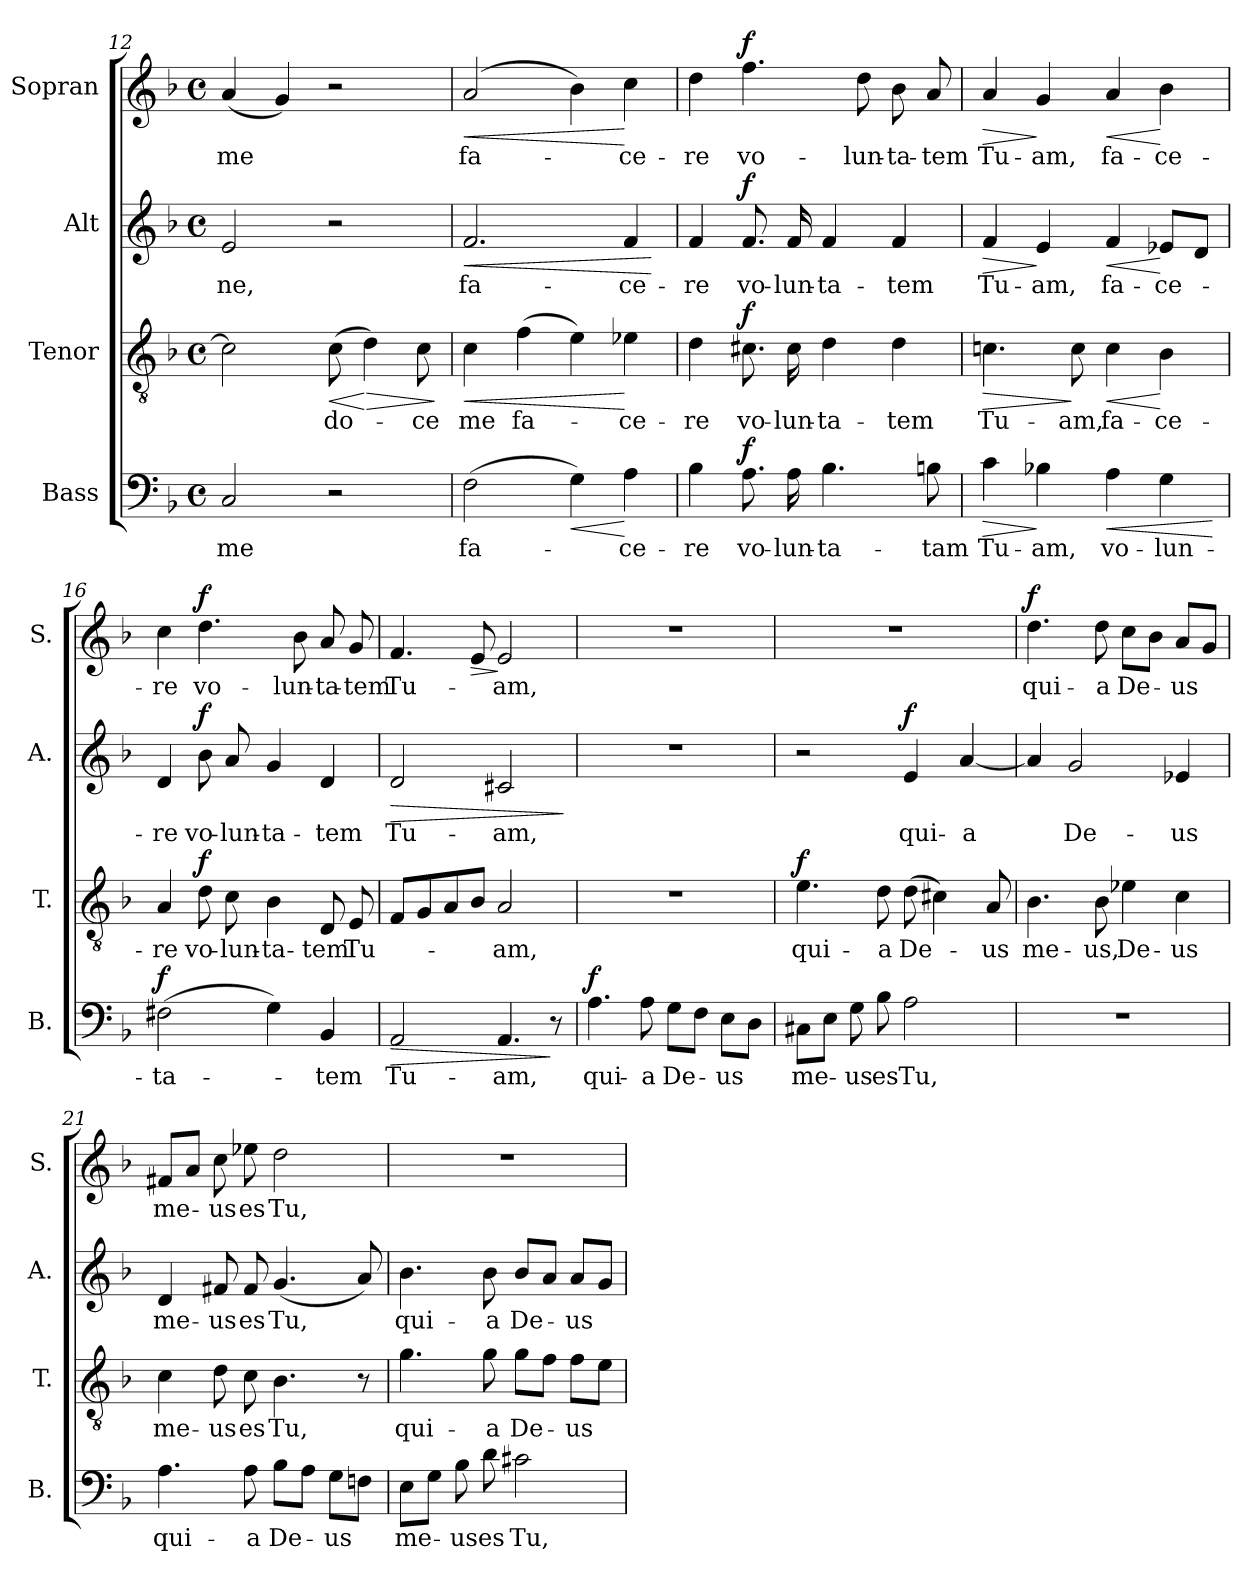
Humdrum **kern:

**kern	**text	**dynam	**kern	**text	**dynam	**kern	**text	**dynam	**kern	**text	**dynam
*part4	*part4	*part4	*part3	*part3	*part3	*part2	*part2	*part2	*part1	*part1	*part1
*staff4	*staff4	*staff4	*staff3	*staff3	*staff3	*staff2	*staff2	*staff2	*staff1	*staff1	*staff1
*I"Bass	*	*	*I"Tenor	*	*	*I"Alt	*	*	*I"Sopran	*	*
*I'B.	*	*	*I'T.	*	*	*I'A.	*	*	*I'S.	*	*
*clefF4	*	*	*clefGv2	*	*	*clefG2	*	*	*clefG2	*	*
*k[b-]	*	*	*k[b-]	*	*	*k[b-]	*	*	*k[b-]	*	*
*F:	*	*	*F:	*	*	*F:	*	*	*F:	*	*
*M4/4	*	*	*M4/4	*	*	*M4/4	*	*	*M4/4	*	*
*met(c)	*	*	*met(c)	*	*	*met(c)	*	*	*met(c)	*	*
=12	=12	=12	=12	=12	=12	=12	=12	=12	=12	=12	=12
!	!LO:LY:b	!	!	!	!	!	!LO:LY:b	!	!	!LO:LY:b	!
2C/	me	.	2c\]	.	.	2e/	-ne,	.	(<4a/	me	.
.	.	.	.	.	.	.	.	.	4g/)	.	.
!	!	!	!	!LO:LY:b	!LO:HP:b	!	!	!	!	!	!
2r	.	.	(>8c\	do-	<	2r	.	.	2r	.	.
!	!	!	!	!	!LO:HP:n=1:b	!	!	!	!	!	!
.	.	.	4d\)	.	[ >	.	.	.	.	.	.
!	!	!	!	!LO:LY:b	!	!	!	!	!	!	!
.	.	.	8c\	-ce	.	.	.	.	.	.	.
.	.	.	.	.	]	.	.	.	.	.	.
=13	=13	=13	=13	=13	=13	=13	=13	=13	=13	=13	=13
!	!LO:LY:b	!	!	!LO:LY:b	!LO:HP:b	!	!LO:LY:b	!LO:HP:b	!	!LO:LY:b	!LO:HP:b
(>2F\	fa-	.	4c\	me	<	2.f/	fa-	<	(2a/	fa-	<
!	!	!	!	!LO:LY:b	!	!	!	!	!	!	!
.	.	.	(>4f\	fa-	.	.	.	.	.	.	.
!	!	!LO:HP:b	!	!	!	!	!	!	!	!	!
4G\)	.	<	4e\)	.	.	.	.	.	4b-\)	.	.
!	!LO:LY:b	!	!	!LO:LY:b	!	!	!LO:LY:b	!	!	!LO:LY:b	!
4A\	-ce-	[	4e-X\	-ce-	[	4f/	-ce-	.	4cc\	-ce-	[
.	.	.	.	.	.	.	.	[	.	.	.
=14	=14	=14	=14	=14	=14	=14	=14	=14	=14	=14	=14
!	!LO:LY:b	!	!	!LO:LY:b	!	!	!LO:LY:b	!	!	!LO:LY:b	!
4B-\	-re	.	4d\	-re	.	4f/	-re	.	4dd\	-re	.
!	!LO:LY:b	!LO:DY:a	!	!LO:LY:b	!LO:DY:a	!	!LO:LY:b	!LO:DY:a	!	!LO:LY:b	!LO:DY:a
8.A\	vo-	f	8.c#X\	vo-	f	8.f/	vo-	f	4.ff\	vo-	f
!	!LO:LY:b	!	!	!LO:LY:b	!	!	!LO:LY:b	!	!	!	!
16A\	-lun-	.	16c#\	-lun-	.	16f/	-lun-	.	.	.	.
!	!LO:LY:b	!	!	!LO:LY:b	!	!	!LO:LY:b	!	!	!	!
4.B-\	-ta-	.	4d\	-ta-	.	4f/	-ta-	.	.	.	.
!	!	!	!	!	!	!	!	!	!	!LO:LY:b	!
.	.	.	.	.	.	.	.	.	8dd\	-lun-	.
!	!	!	!	!LO:LY:b	!	!	!LO:LY:b	!	!	!LO:LY:b	!
.	.	.	4d\	-tem	.	4f/	-tem	.	8b-\	-ta-	.
!	!LO:LY:b	!	!	!	!	!	!	!	!	!LO:LY:b	!
8Bn\	-tam	.	.	.	.	.	.	.	8a/	-tem	.
!!LO:PB:g=z
=15	=15	=15	=15	=15	=15	=15	=15	=15	=15	=15	=15
!	!LO:LY:b	!LO:HP:b	!	!LO:LY:b	!LO:HP:b	!	!LO:LY:b	!LO:HP:b	!	!LO:LY:b	!LO:HP:b
4c\	Tu-	>	4.cn\	Tu-	>	4f/	Tu-	>	4a/	Tu-	>
!	!LO:LY:b	!	!	!	!	!	!LO:LY:b	!	!	!LO:LY:b	!
4B-X\	-am,	]	.	.	.	4e/	-am,	]	4g/	-am,	]
!	!	!	!	!LO:LY:b	!	!	!	!	!	!	!
.	.	.	8c\	-am,	]	.	.	.	.	.	.
!	!LO:LY:b	!LO:HP:b	!	!LO:LY:b	!LO:HP:b	!	!LO:LY:b	!LO:HP:b	!	!LO:LY:b	!LO:HP:b
4A\	vo-	<	4c\	fa-	<	4f/	fa-	<	4a/	fa-	<
!	!LO:LY:b	!	!	!LO:LY:b	!	!	!LO:LY:b	!	!	!LO:LY:b	!
4G\	-lun-	.	4B-\	-ce-	[	8e-X/L	-ce-	[	4b-\	-ce-	[
.	.	.	.	.	.	8d/J	.	.	.	.	.
.	.	[	.	.	.	.	.	.	.	.	.
=16	=16	=16	=16	=16	=16	=16	=16	=16	=16	=16	=16
!	!LO:LY:b	!LO:DY:a	!	!LO:LY:b	!	!	!LO:LY:b	!	!	!LO:LY:b	!
(>2F#X\	-ta-	f	4A/	-re	.	4d/	-re	.	4cc\	-re	.
!	!	!	!	!LO:LY:b	!LO:DY:a	!	!LO:LY:b	!LO:DY:a	!	!LO:LY:b	!LO:DY:a
.	.	.	8d\	vo-	f	8b-\	vo-	f	4.dd\	vo-	f
!	!	!	!	!LO:LY:b	!	!	!LO:LY:b	!	!	!	!
.	.	.	8c\	-lun-	.	8a/	-lun-	.	.	.	.
!	!	!	!	!LO:LY:b	!	!	!LO:LY:b	!	!	!	!
4G\)	.	.	4B-\	-ta-	.	4g/	-ta-	.	.	.	.
!	!	!	!	!	!	!	!	!	!	!LO:LY:b	!
.	.	.	.	.	.	.	.	.	8b-\	-lun-	.
!	!LO:LY:b	!	!	!LO:LY:b	!	!	!LO:LY:b	!	!	!LO:LY:b	!
4BB-/	-tem	.	8D/	-tem	.	4d/	-tem	.	8a/	-ta-	.
!	!	!	!	!LO:LY:b	!	!	!	!	!	!LO:LY:b	!
.	.	.	8E/	Tu-	.	.	.	.	8g/	-tem	.
=17	=17	=17	=17	=17	=17	=17	=17	=17	=17	=17	=17
!	!LO:LY:b	!LO:HP:b	!	!	!	!	!LO:LY:b	!LO:HP:b	!	!LO:LY:b	!
2AA/	Tu-	>	8F/L	.	.	2d/	Tu-	>	4.f/	Tu-	.
.	.	.	8G/	.	.	.	.	.	.	.	.
.	.	.	8A/	.	.	.	.	.	.	.	.
!	!	!	!	!	!	!	!	!	!	!	!LO:HP:b
.	.	.	8B-/J	.	.	.	.	.	8e/	.	>
!	!LO:LY:b	!	!	!LO:LY:b	!	!	!LO:LY:b	!	!	!LO:LY:b	!
4.AA/	-am,	.	2A/	-am,	.	2c#X/	-am,	.	2e/	-am,	]
8r	.	]	.	.	.	.	.	.	.	.	.
.	.	.	.	.	.	.	.	]	.	.	.
=18	=18	=18	=18	=18	=18	=18	=18	=18	=18	=18	=18
!	!LO:LY:b	!LO:DY:a	!	!	!	!	!	!	!	!	!
4.A\	qui-	f	1r	.	.	1r	.	.	1r	.	.
!	!LO:LY:b	!	!	!	!	!	!	!	!	!	!
8A\	-a	.	.	.	.	.	.	.	.	.	.
!	!LO:LY:b	!	!	!	!	!	!	!	!	!	!
8G\L	De-	.	.	.	.	.	.	.	.	.	.
8F\J	.	.	.	.	.	.	.	.	.	.	.
!	!LO:LY:b	!	!	!	!	!	!	!	!	!	!
8E\L	-us	.	.	.	.	.	.	.	.	.	.
8D\J	.	.	.	.	.	.	.	.	.	.	.
!!LO:LB:g=z
=19	=19	=19	=19	=19	=19	=19	=19	=19	=19	=19	=19
!	!LO:LY:b	!	!	!LO:LY:b	!LO:DY:a	!	!	!	!	!	!
8C#X\L	me-	.	4.e\	qui-	f	2r	.	.	1r	.	.
8E\J	.	.	.	.	.	.	.	.	.	.	.
!	!LO:LY:b	!	!	!	!	!	!	!	!	!	!
8G\	-us	.	.	.	.	.	.	.	.	.	.
!	!LO:LY:b	!	!	!LO:LY:b	!	!	!	!	!	!	!
8B-\	es	.	8d\	-a	.	.	.	.	.	.	.
!	!LO:LY:b	!	!	!LO:LY:b	!	!	!LO:LY:b	!LO:DY:a	!	!	!
2A\	Tu,	.	(>8d\	De-	.	4e/	qui-	f	.	.	.
.	.	.	4c#X\)	.	.	.	.	.	.	.	.
!	!	!	!	!	!	!	!LO:LY:b	!	!	!	!
.	.	.	.	.	.	[4a/	-a	.	.	.	.
!	!	!	!	!LO:LY:b	!	!	!	!	!	!	!
.	.	.	8A/	-us	.	.	.	.	.	.	.
=20	=20	=20	=20	=20	=20	=20	=20	=20	=20	=20	=20
!	!	!	!	!LO:LY:b	!	!	!	!	!	!LO:LY:b	!LO:DY:a
1r	.	.	4.B-\	me-	.	4a/]	.	.	4.dd\	qui-	f
!	!	!	!	!	!	!	!LO:LY:b	!	!	!	!
.	.	.	.	.	.	2g/	De-	.	.	.	.
!	!	!	!	!LO:LY:b	!	!	!	!	!	!LO:LY:b	!
.	.	.	8B-\	-us,	.	.	.	.	8dd\	-a	.
!	!	!	!	!LO:LY:b	!	!	!	!	!	!LO:LY:b	!
.	.	.	4e-X\	De-	.	.	.	.	8cc\L	De-	.
.	.	.	.	.	.	.	.	.	8b-\J	.	.
!	!	!	!	!LO:LY:b	!	!	!LO:LY:b	!	!	!LO:LY:b	!
.	.	.	4c\	-us	.	4e-X/	-us	.	8a/L	-us	.
.	.	.	.	.	.	.	.	.	8g/J	.	.
=21	=21	=21	=21	=21	=21	=21	=21	=21	=21	=21	=21
!	!LO:LY:b	!	!	!LO:LY:b	!	!	!LO:LY:b	!	!	!LO:LY:b	!
4.A\	qui-	.	4c\	me-	.	4d/	me-	.	8f#X/L	me-	.
.	.	.	.	.	.	.	.	.	8a/J	.	.
!	!	!	!	!LO:LY:b	!	!	!LO:LY:b	!	!	!LO:LY:b	!
.	.	.	8d\	-us	.	8f#X/	-us	.	8cc\	-us	.
!	!LO:LY:b	!	!	!LO:LY:b	!	!	!LO:LY:b	!	!	!LO:LY:b	!
8A\	-a	.	8c\	es	.	8f#/	es	.	8ee-X\	es	.
!	!LO:LY:b	!	!	!LO:LY:b	!	!	!LO:LY:b	!	!	!LO:LY:b	!
8B-\L	De-	.	4.B-\	Tu,	.	(<4.g/	Tu,	.	2dd\	Tu,	.
8A\J	.	.	.	.	.	.	.	.	.	.	.
!	!LO:LY:b	!	!	!	!	!	!	!	!	!	!
8G\L	-us	.	.	.	.	.	.	.	.	.	.
8Fn\J	.	.	8r	.	.	8a/)	.	.	.	.	.
=22	=22	=22	=22	=22	=22	=22	=22	=22	=22	=22	=22
!	!LO:LY:b	!	!	!LO:LY:b	!	!	!LO:LY:b	!	!	!	!
8E\L	me-	.	4.g\	qui-	.	4.b-\	qui-	.	1r	.	.
8G\J	.	.	.	.	.	.	.	.	.	.	.
!	!LO:LY:b	!	!	!	!	!	!	!	!	!	!
8B-\	-us	.	.	.	.	.	.	.	.	.	.
!	!LO:LY:b	!	!	!LO:LY:b	!	!	!LO:LY:b	!	!	!	!
8d\	es	.	8g\	-a	.	8b-\	-a	.	.	.	.
!	!LO:LY:b	!	!	!LO:LY:b	!	!	!LO:LY:b	!	!	!	!
2c#X\	Tu,	.	8g\L	De-	.	8b-/L	De-	.	.	.	.
.	.	.	8f\J	.	.	8a/J	.	.	.	.	.
!	!	!	!	!LO:LY:b	!	!	!LO:LY:b	!	!	!	!
.	.	.	8f\L	-us	.	8a/L	-us	.	.	.	.
.	.	.	8e\J	.	.	8g/J	.	.	.	.	.
=	=	=	=	=	=	=	=	=	=	=	=
*-	*-	*-	*-	*-	*-	*-	*-	*-	*-	*-	*-
